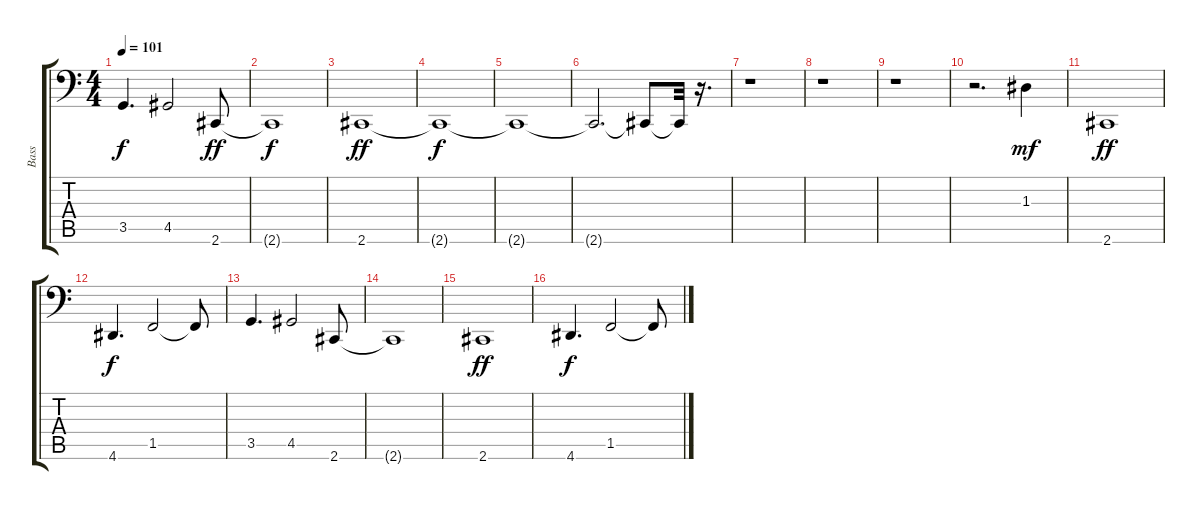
\track ("Bass" "Bass") {instrument fretlessbass}
\staff {score tabs}
\tuning (C3 G2 D2 A1 E1 B0) {hide}
\ts (4 4)
\tempo 101
\clef f4
\ks c
3.5.4{d dy f} 4.5.2 2.6.8{dy ff} |
2.6{t}.1{dy f} |
2.6.1{dy ff} |
2.6{t}.1{dy f} |
2.6{t}.1 |
2.6{t}.2{d} 2.6{t}.8 2.6{t}.32 r.16{d} |
r.1 |
r.1 |
r.1 |
r.2{d} 1.3.4{dy mf} |
2.6.1{dy ff} |
4.6.4{d dy f} 1.5.2 1.5{t}.8 |
3.5.4{d} 4.5.2 2.6.8 |
2.6{t}.1 |
2.6.1{dy ff} |
4.6.4{d dy f} 1.5.2 1.5{t}.8
